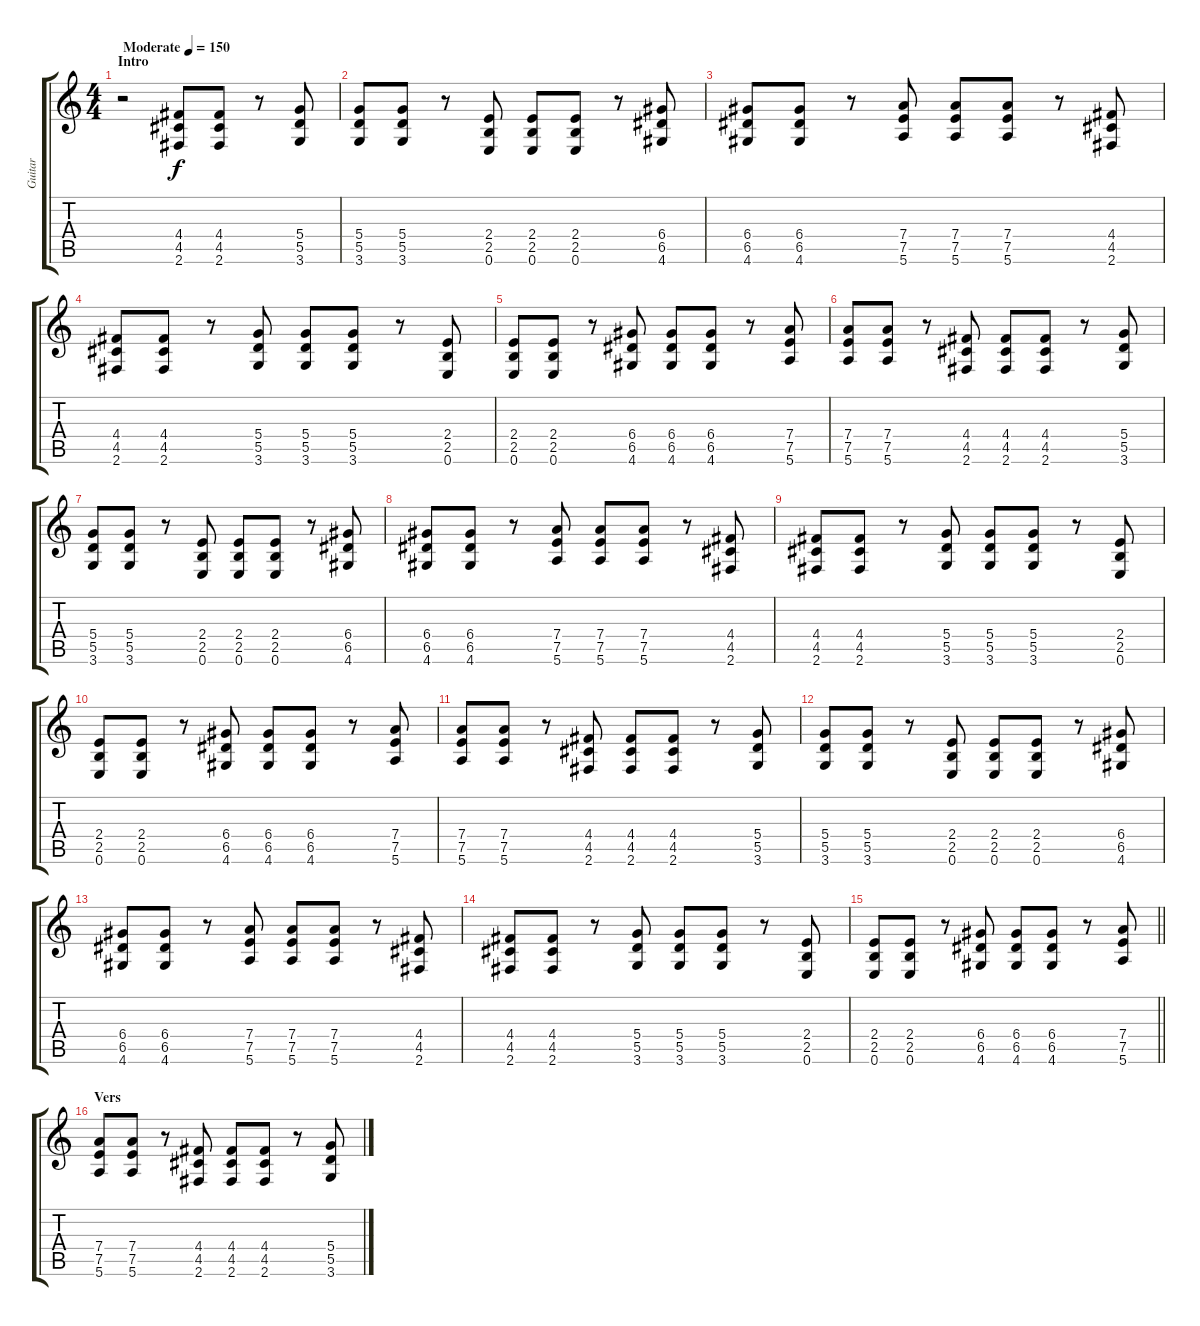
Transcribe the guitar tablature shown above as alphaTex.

\track ("Guitar" "Guitar") {instrument distortionguitar}
\staff {score tabs}
\tuning (E4 B3 G3 D3 A2 E2) {hide}
\ts (4 4)
\section ("" "Intro")
\tempo (150 "Moderate")
\clef g2
\ks c
r.2{dy f instrument distortionguitar} (4.4 4.5 2.6).8 (4.4 4.5 2.6).8 r.8 (5.4 5.5 3.6).8 |
(5.4 5.5 3.6).8 (5.4 5.5 3.6).8 r.8 (2.4 2.5 0.6).8 (2.4 2.5 0.6).8 (2.4 2.5 0.6).8 r.8 (6.4 6.5 4.6).8 |
(6.4 6.5 4.6).8 (6.4 6.5 4.6).8 r.8 (7.4 7.5 5.6).8 (7.4 7.5 5.6).8 (7.4 7.5 5.6).8 r.8 (4.4 4.5 2.6).8 |
(4.4 4.5 2.6).8 (4.4 4.5 2.6).8 r.8 (5.4 5.5 3.6).8 (5.4 5.5 3.6).8 (5.4 5.5 3.6).8 r.8 (2.4 2.5 0.6).8 |
(2.4 2.5 0.6).8 (2.4 2.5 0.6).8 r.8 (6.4 6.5 4.6).8 (6.4 6.5 4.6).8 (6.4 6.5 4.6).8 r.8 (7.4 7.5 5.6).8 |
(7.4 7.5 5.6).8 (7.4 7.5 5.6).8 r.8 (4.4 4.5 2.6).8 (4.4 4.5 2.6).8 (4.4 4.5 2.6).8 r.8 (5.4 5.5 3.6).8 |
(5.4 5.5 3.6).8 (5.4 5.5 3.6).8 r.8 (2.4 2.5 0.6).8 (2.4 2.5 0.6).8 (2.4 2.5 0.6).8 r.8 (6.4 6.5 4.6).8 |
(6.4 6.5 4.6).8 (6.4 6.5 4.6).8 r.8 (7.4 7.5 5.6).8 (7.4 7.5 5.6).8 (7.4 7.5 5.6).8 r.8 (4.4 4.5 2.6).8 |
(4.4 4.5 2.6).8 (4.4 4.5 2.6).8 r.8 (5.4 5.5 3.6).8 (5.4 5.5 3.6).8 (5.4 5.5 3.6).8 r.8 (2.4 2.5 0.6).8 |
(2.4 2.5 0.6).8 (2.4 2.5 0.6).8 r.8 (6.4 6.5 4.6).8 (6.4 6.5 4.6).8 (6.4 6.5 4.6).8 r.8 (7.4 7.5 5.6).8 |
(7.4 7.5 5.6).8 (7.4 7.5 5.6).8 r.8 (4.4 4.5 2.6).8 (4.4 4.5 2.6).8 (4.4 4.5 2.6).8 r.8 (5.4 5.5 3.6).8 |
(5.4 5.5 3.6).8 (5.4 5.5 3.6).8 r.8 (2.4 2.5 0.6).8 (2.4 2.5 0.6).8 (2.4 2.5 0.6).8 r.8 (6.4 6.5 4.6).8 |
(6.4 6.5 4.6).8 (6.4 6.5 4.6).8 r.8 (7.4 7.5 5.6).8 (7.4 7.5 5.6).8 (7.4 7.5 5.6).8 r.8 (4.4 4.5 2.6).8 |
(4.4 4.5 2.6).8 (4.4 4.5 2.6).8 r.8 (5.4 5.5 3.6).8 (5.4 5.5 3.6).8 (5.4 5.5 3.6).8 r.8 (2.4 2.5 0.6).8 |
\barLineRight lightlight
(2.4 2.5 0.6).8 (2.4 2.5 0.6).8 r.8 (6.4 6.5 4.6).8 (6.4 6.5 4.6).8 (6.4 6.5 4.6).8 r.8 (7.4 7.5 5.6).8 |
\section ("" "Vers")
(7.4 7.5 5.6).8 (7.4 7.5 5.6).8 r.8 (4.4 4.5 2.6).8 (4.4 4.5 2.6).8 (4.4 4.5 2.6).8 r.8 (5.4 5.5 3.6).8
